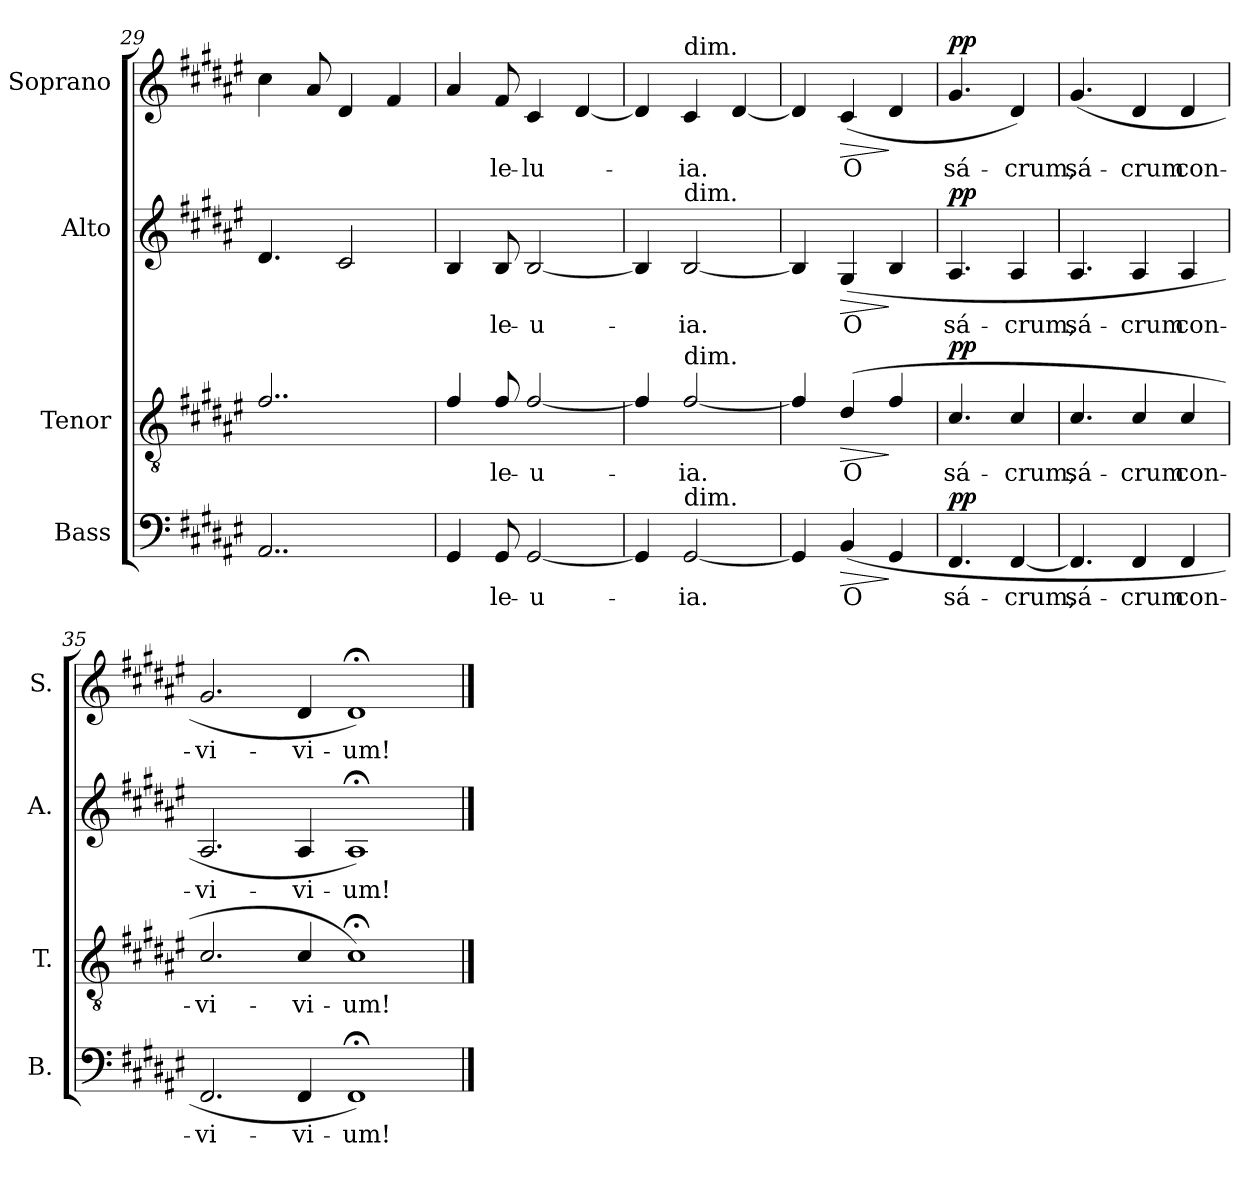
**kern	**text	**dynam	**kern	**text	**dynam	**kern	**text	**dynam	**kern	**text	**dynam
*part4	*part4	*part4	*part3	*part3	*part3	*part2	*part2	*part2	*part1	*part1	*part1
*staff4	*staff4	*staff4	*staff3	*staff3	*staff3	*staff2	*staff2	*staff2	*staff1	*staff1	*staff1
*I"Bass	*	*	*I"Tenor	*	*	*I"Alto	*	*	*I"Soprano	*	*
*I'B.	*	*	*I'T.	*	*	*I'A.	*	*	*I'S.	*	*
*clefF4	*	*	*clefGv2	*	*	*clefG2	*	*	*clefG2	*	*
*	*	*	*ITrd7c12	*	*	*	*	*	*	*	*
*k[f#c#g#d#a#e#]	*	*	*k[f#c#g#d#a#e#]	*	*	*k[f#c#g#d#a#e#]	*	*	*k[f#c#g#d#a#e#]	*	*
*F#:	*	*	*F#:	*	*	*F#:	*	*	*F#:	*	*
=29	=29	=29	=29	=29	=29	=29	=29	=29	=29	=29	=29
2..AA#/	.	.	2..F#/	.	.	4.d#/	.	.	4cc#\	.	.
.	.	.	.	.	.	.	.	.	8a#/	.	.
.	.	.	.	.	.	2c#/	.	.	4d#/	.	.
.	.	.	.	.	.	.	.	.	4f#/	.	.
=30	=30	=30	=30	=30	=30	=30	=30	=30	=30	=30	=30
4GG#/	.	.	4F#/	.	.	4B/	.	.	4a#/	.	.
!	!LO:LY:b	!	!	!	!	!	!	!	!	!	!
!	!	!	!	!LO:LY:b	!	!	!	!	!	!	!
!	!	!	!	!	!	!	!LO:LY:b	!	!	!	!
!	!	!	!	!	!	!	!	!	!	!LO:LY:b	!
8GG#/	-le-	.	8F#/	-le-	.	8B/	-le-	.	8f#/	le-	.
!	!LO:LY:b	!	!	!	!	!	!	!	!	!	!
!	!	!	!	!LO:LY:b	!	!	!	!	!	!	!
!	!	!	!	!	!	!	!LO:LY:b	!	!	!	!
!	!	!	!	!	!	!	!	!	!	!LO:LY:b	!
[<2GG#/	-u-	.	[<2F#/	-u-	.	[<2B/	-u-	.	4c#/	-lu-	.
.	.	.	.	.	.	.	.	.	[<4d#/	.	.
!!LO:LB:g=z
=31	=31	=31	=31	=31	=31	=31	=31	=31	=31	=31	=31
4GG#/]	.	.	4F#/]	.	.	4B/]	.	.	4d#/]	.	.
!	!LO:LY:b	!	!	!	!	!	!	!	!	!	!
!	!	!	!	!LO:LY:b	!	!	!	!	!	!	!
!	!	!	!	!	!	!	!LO:LY:b	!	!	!	!
!	!	!	!	!	!	!	!	!	!LO:TX:a:t=dim.	!	!
!	!	!	!	!	!	!LO:TX:a:t=dim.	!	!	!	!	!
!	!	!	!LO:TX:a:t=dim.	!	!	!	!	!	!	!	!
!LO:TX:a:t=dim.	!	!	!	!	!	!	!	!	!	!	!
!	!	!	!	!	!	!	!	!	!	!LO:LY:b	!
[<2GG#/	-ia.	.	[<2F#/	-ia.	.	[<2B/	-ia.	.	4c#/	-ia.	.
.	.	.	.	.	.	.	.	.	[<4d#/	.	.
=32	=32	=32	=32	=32	=32	=32	=32	=32	=32	=32	=32
4GG#/]	.	.	4F#/]	.	.	4B/]	.	.	4d#/]	.	.
!	!LO:LY:b	!LO:HP:b	!	!	!	!	!	!	!	!	!
!	!	!	!	!LO:LY:b	!LO:HP:b	!	!	!	!	!	!
!	!	!	!	!	!	!	!LO:LY:b	!LO:HP:b	!	!	!
!	!	!	!	!	!	!	!	!	!	!LO:LY:b	!LO:HP:b
(4BB/	O	>	(4D#/	O	>	(4G#/	O	>	(4c#/	O	>
4GG#/	.	]	4F#/	.	]	4B/	.	]	4d#/	.	]
=33	=33	=33	=33	=33	=33	=33	=33	=33	=33	=33	=33
!	!LO:LY:b	!	!	!	!	!	!	!	!	!	!
!	!	!	!	!LO:LY:b	!	!	!	!	!	!	!
!	!	!	!	!	!	!	!LO:LY:b	!	!	!	!
!	!	!LO:DY:a	!	!	!LO:DY:a	!	!	!LO:DY:a	!	!LO:LY:b	!LO:DY:a
4.FF#/	sá-	pp	4.C#/	sá-	pp	4.A#/	sá-	pp	4.g#/	sá-	pp
!	!LO:LY:b	!	!	!	!	!	!	!	!	!	!
!	!	!	!	!LO:LY:b	!	!	!	!	!	!	!
!	!	!	!	!	!	!	!LO:LY:b	!	!	!	!
!	!	!	!	!	!	!	!	!	!	!LO:LY:b	!
[<4FF#/	-crum,	.	4C#/	-crum,	.	4A#/	-crum,	.	4d#/)	-crum,	.
=34	=34	=34	=34	=34	=34	=34	=34	=34	=34	=34	=34
!	!LO:LY:b	!	!	!	!	!	!	!	!	!	!
!	!	!	!	!LO:LY:b	!	!	!	!	!	!	!
!	!	!	!	!	!	!	!LO:LY:b	!	!	!	!
!	!	!	!	!	!	!	!	!	!	!LO:LY:b	!
4.FF#/]	sá-	.	4.C#/	sá-	.	4.A#/	sá-	.	(4.g#/	sá-	.
!	!LO:LY:b	!	!	!	!	!	!	!	!	!	!
!	!	!	!	!LO:LY:b	!	!	!	!	!	!	!
!	!	!	!	!	!	!	!LO:LY:b	!	!	!	!
!	!	!	!	!	!	!	!	!	!	!LO:LY:b	!
4FF#/	-crum	.	4C#/	-crum	.	4A#/	-crum	.	4d#/	-crum	.
!	!LO:LY:b	!	!	!	!	!	!	!	!	!	!
!	!	!	!	!LO:LY:b	!	!	!	!	!	!	!
!	!	!	!	!	!	!	!LO:LY:b	!	!	!	!
!	!	!	!	!	!	!	!	!	!	!LO:LY:b	!
4FF#/	con-	.	4C#/	con-	.	4A#/	con-	.	4d#/	con-	.
=35	=35	=35	=35	=35	=35	=35	=35	=35	=35	=35	=35
!	!LO:LY:b	!	!	!	!	!	!	!	!	!	!
!	!	!	!	!LO:LY:b	!	!	!	!	!	!	!
!	!	!	!	!	!	!	!LO:LY:b	!	!	!	!
!	!	!	!	!	!	!	!	!	!	!LO:LY:b	!
2.FF#/	-vi-	.	2.C#/	-vi-	.	2.A#/	-vi-	.	2.g#/	-vi-	.
!	!LO:LY:b	!	!	!	!	!	!	!	!	!	!
!	!	!	!	!LO:LY:b	!	!	!	!	!	!	!
!	!	!	!	!	!	!	!LO:LY:b	!	!	!	!
!	!	!	!	!	!	!	!	!	!	!LO:LY:b	!
4FF#/	-vi-	.	4C#/	-vi-	.	4A#/	-vi-	.	4d#/	-vi-	.
!	!LO:LY:b	!	!	!	!	!	!	!	!	!	!
!	!	!	!	!LO:LY:b	!	!	!	!	!	!	!
!	!	!	!	!	!	!	!LO:LY:b	!	!	!	!
!	!	!	!	!	!	!	!	!	!	!LO:LY:b	!
1FF#;<)	-um!	.	1C#;<)	-um!	.	1A#;<)	-um!	.	1d#;<)	-um!	.
==	==	==	==	==	==	==	==	==	==	==	==
*-	*-	*-	*-	*-	*-	*-	*-	*-	*-	*-	*-
